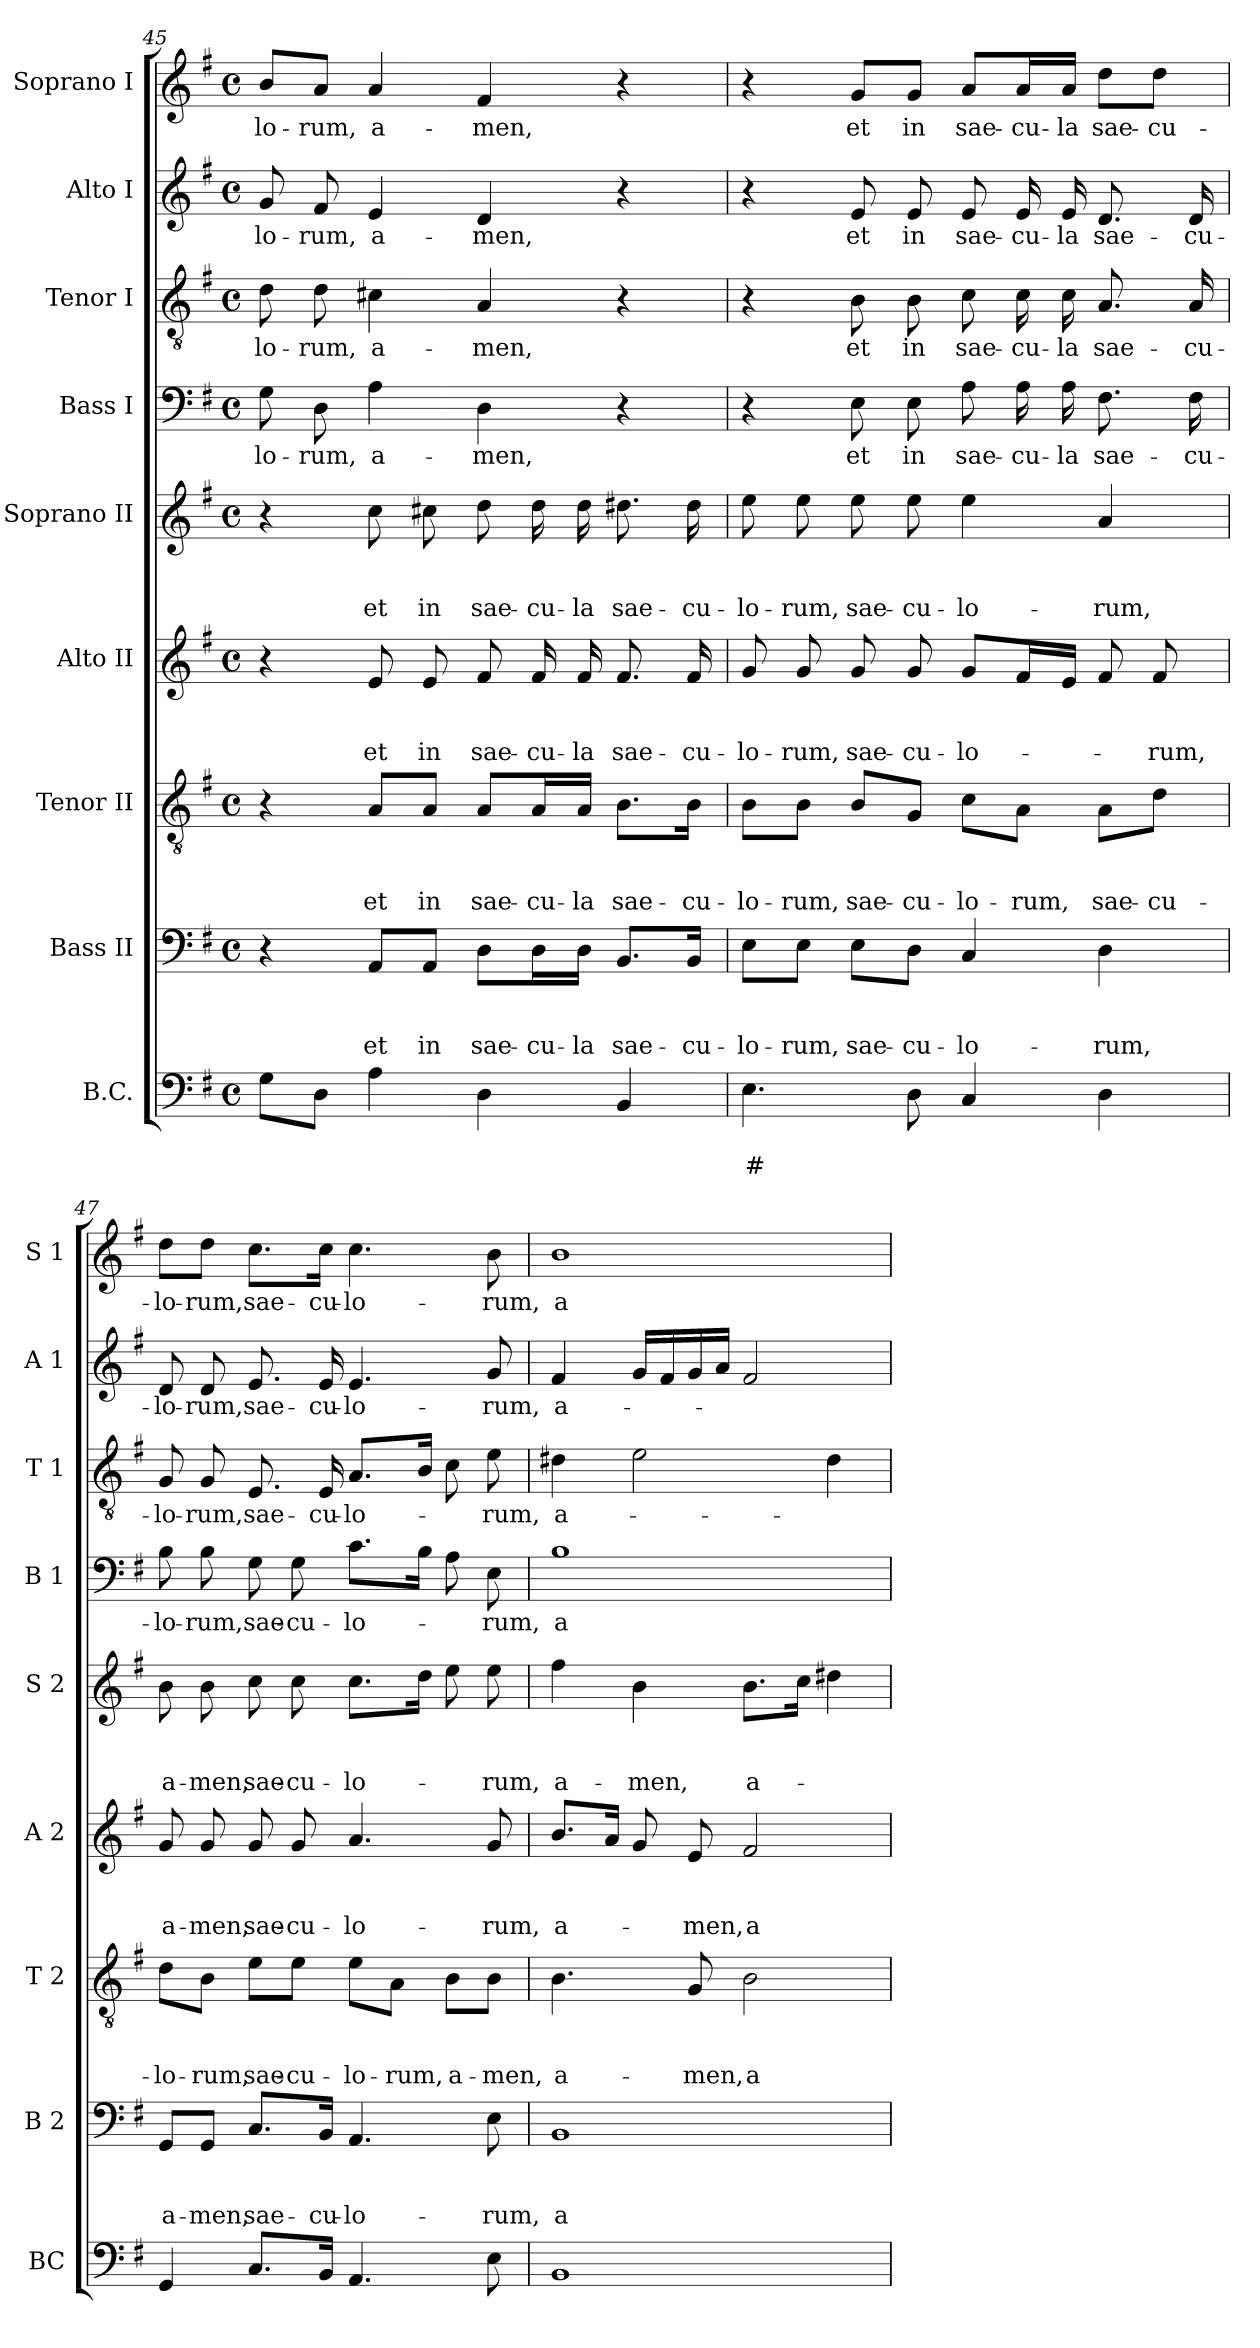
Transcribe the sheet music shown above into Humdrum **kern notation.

**kern	**text	**text	**kern	**text	**text	**text	**kern	**text	**text	**text	**kern	**text	**text	**text	**kern	**text	**text	**text	**kern	**text	**kern	**text	**kern	**text	**kern	**text
*part9	*part9	*part9	*part8	*part8	*part8	*part8	*part7	*part7	*part7	*part7	*part6	*part6	*part6	*part6	*part5	*part5	*part5	*part5	*part4	*part4	*part3	*part3	*part2	*part2	*part1	*part1
*staff9	*staff9	*staff9	*staff8	*staff8	*staff8	*staff8	*staff7	*staff7	*staff7	*staff7	*staff6	*staff6	*staff6	*staff6	*staff5	*staff5	*staff5	*staff5	*staff4	*staff4	*staff3	*staff3	*staff2	*staff2	*staff1	*staff1
*I"B.C.	*	*	*I"Bass II	*	*	*	*I"Tenor II	*	*	*	*I"Alto II	*	*	*	*I"Soprano II	*	*	*	*I"Bass I	*	*I"Tenor I	*	*I"Alto I	*	*I"Soprano I	*
*I'BC	*	*	*I'B 2	*	*	*	*I'T 2	*	*	*	*I'A 2	*	*	*	*I'S 2	*	*	*	*I'B 1	*	*I'T 1	*	*I'A 1	*	*I'S 1	*
*clefF4	*	*	*clefF4	*	*	*	*clefGv2	*	*	*	*clefG2	*	*	*	*clefG2	*	*	*	*clefF4	*	*clefGv2	*	*clefG2	*	*clefG2	*
*k[f#]	*	*	*k[f#]	*	*	*	*k[f#]	*	*	*	*k[f#]	*	*	*	*k[f#]	*	*	*	*k[f#]	*	*k[f#]	*	*k[f#]	*	*k[f#]	*
*G:	*	*	*G:	*	*	*	*G:	*	*	*	*G:	*	*	*	*G:	*	*	*	*G:	*	*G:	*	*G:	*	*G:	*
*M4/4	*	*	*M4/4	*	*	*	*M4/4	*	*	*	*M4/4	*	*	*	*M4/4	*	*	*	*M4/4	*	*M4/4	*	*M4/4	*	*M4/4	*
*met(c)	*	*	*met(c)	*	*	*	*met(c)	*	*	*	*met(c)	*	*	*	*met(c)	*	*	*	*met(c)	*	*met(c)	*	*met(c)	*	*met(c)	*
=45	=45	=45	=45	=45	=45	=45	=45	=45	=45	=45	=45	=45	=45	=45	=45	=45	=45	=45	=45	=45	=45	=45	=45	=45	=45	=45
!	!	!	!	!	!	!	!	!	!	!	!	!	!	!	!	!	!	!	!	!LO:LY:b	!	!LO:LY:b	!	!LO:LY:b	!	!LO:LY:b
8G\L	.	.	4r	.	.	.	4r	.	.	.	4r	.	.	.	4r	.	.	.	8G\	-lo-	8d\	-lo-	8g/	-lo-	8b/L	-lo-
!	!	!	!	!	!	!	!	!	!	!	!	!	!	!	!	!	!	!	!	!LO:LY:b	!	!LO:LY:b	!	!LO:LY:b	!	!LO:LY:b
8D\J	.	.	.	.	.	.	.	.	.	.	.	.	.	.	.	.	.	.	8D\	-rum,	8d\	-rum,	8f#/	-rum,	8a/J	-rum,
!	!	!	!	!	!	!LO:LY:b	!	!	!	!LO:LY:b	!	!	!	!LO:LY:b	!	!	!	!LO:LY:b	!	!LO:LY:b	!	!LO:LY:b	!	!LO:LY:b	!	!LO:LY:b
4A\	.	.	8AA/L	.	.	et	8A/L	.	.	et	8e/	.	.	et	8cc\	.	.	et	4A\	a-	4c#X\	a-	4e/	a-	4a/	a-
!	!	!	!	!	!	!LO:LY:b	!	!	!	!LO:LY:b	!	!	!	!LO:LY:b	!	!	!	!LO:LY:b	!	!	!	!	!	!	!	!
.	.	.	8AA/J	.	.	in	8A/J	.	.	in	8e/	.	.	in	8cc#X\	.	.	in	.	.	.	.	.	.	.	.
!	!	!	!	!	!	!LO:LY:b	!	!	!	!LO:LY:b	!	!	!	!LO:LY:b	!	!	!	!LO:LY:b	!	!LO:LY:b	!	!LO:LY:b	!	!LO:LY:b	!	!LO:LY:b
4D\	.	.	8D\L	.	.	sae-	8A/L	.	.	sae-	8f#/	.	.	sae-	8dd\	.	.	sae-	4D\	-men,	4A/	-men,	4d/	-men,	4f#/	-men,
!	!	!	!	!	!	!LO:LY:b	!	!	!	!LO:LY:b	!	!	!	!LO:LY:b	!	!	!	!LO:LY:b	!	!	!	!	!	!	!	!
.	.	.	16D\L	.	.	-cu-	16A/L	.	.	-cu-	16f#/	.	.	-cu-	16dd\	.	.	-cu-	.	.	.	.	.	.	.	.
!	!	!	!	!	!	!LO:LY:b	!	!	!	!LO:LY:b	!	!	!	!LO:LY:b	!	!	!	!LO:LY:b	!	!	!	!	!	!	!	!
.	.	.	16D\JJ	.	.	-la	16A/JJ	.	.	-la	16f#/	.	.	-la	16dd\	.	.	-la	.	.	.	.	.	.	.	.
!	!	!	!	!	!	!LO:LY:b	!	!	!	!LO:LY:b	!	!	!	!LO:LY:b	!	!	!	!LO:LY:b	!	!	!	!	!	!	!	!
4BB/	.	.	8.BB/L	.	.	sae-	8.B\L	.	.	sae-	8.f#/	.	.	sae-	8.dd#X\	.	.	sae-	4r	.	4r	.	4r	.	4r	.
!	!	!	!	!	!	!LO:LY:b	!	!	!	!LO:LY:b	!	!	!	!LO:LY:b	!	!	!	!LO:LY:b	!	!	!	!	!	!	!	!
.	.	.	16BB/Jk	.	.	-cu-	16B\Jk	.	.	-cu-	16f#/	.	.	-cu-	16dd#\	.	.	-cu-	.	.	.	.	.	.	.	.
!!LO:PB:g=z
=46	=46	=46	=46	=46	=46	=46	=46	=46	=46	=46	=46	=46	=46	=46	=46	=46	=46	=46	=46	=46	=46	=46	=46	=46	=46	=46
!	!	!LO:LY:b	!	!	!	!LO:LY:b	!	!	!	!LO:LY:b	!	!	!	!LO:LY:b	!	!	!	!LO:LY:b	!	!	!	!	!	!	!	!
4.E\	.	#	8E\L	.	.	-lo-	8B\L	.	.	-lo-	8g/	.	.	-lo-	8ee\	.	.	-lo-	4r	.	4r	.	4r	.	4r	.
!	!	!	!	!	!	!LO:LY:b	!	!	!	!LO:LY:b	!	!	!	!LO:LY:b	!	!	!	!LO:LY:b	!	!	!	!	!	!	!	!
.	.	.	8E\J	.	.	-rum,	8B\J	.	.	-rum,	8g/	.	.	-rum,	8ee\	.	.	-rum,	.	.	.	.	.	.	.	.
!	!	!	!	!	!	!LO:LY:b	!	!	!	!LO:LY:b	!	!	!	!LO:LY:b	!	!	!	!LO:LY:b	!	!LO:LY:b	!	!LO:LY:b	!	!LO:LY:b	!	!LO:LY:b
.	.	.	8E\L	.	.	sae-	8B/L	.	.	sae-	8g/	.	.	sae-	8ee\	.	.	sae-	8E\	et	8B\	et	8e/	et	8g/L	et
!	!	!	!	!	!	!LO:LY:b	!	!	!	!LO:LY:b	!	!	!	!LO:LY:b	!	!	!	!LO:LY:b	!	!LO:LY:b	!	!LO:LY:b	!	!LO:LY:b	!	!LO:LY:b
8D\	.	.	8D\J	.	.	-cu-	8G/J	.	.	-cu-	8g/	.	.	-cu-	8ee\	.	.	-cu-	8E\	in	8B\	in	8e/	in	8g/J	in
!	!	!	!	!	!	!LO:LY:b	!	!	!	!LO:LY:b	!	!	!	!LO:LY:b	!	!	!	!LO:LY:b	!	!LO:LY:b	!	!LO:LY:b	!	!LO:LY:b	!	!LO:LY:b
4C/	.	.	4C/	.	.	-lo-	8c\L	.	.	-lo-	8g/L	.	.	-lo-	4ee\	.	.	-lo-	8A\	sae-	8c\	sae-	8e/	sae-	8a/L	sae-
!	!	!	!	!	!	!	!	!	!	!LO:LY:b	!	!	!	!	!	!	!	!	!	!LO:LY:b	!	!LO:LY:b	!	!LO:LY:b	!	!LO:LY:b
.	.	.	.	.	.	.	8A\J	.	.	-rum,	16f#/L	.	.	.	.	.	.	.	16A\	-cu-	16c\	-cu-	16e/	-cu-	16a/L	-cu-
!	!	!	!	!	!	!	!	!	!	!	!	!	!	!	!	!	!	!	!	!LO:LY:b	!	!LO:LY:b	!	!LO:LY:b	!	!LO:LY:b
.	.	.	.	.	.	.	.	.	.	.	16e/JJ	.	.	.	.	.	.	.	16A\	-la	16c\	-la	16e/	-la	16a/JJ	-la
!	!	!	!	!	!	!LO:LY:b	!	!	!	!LO:LY:b	!	!	!	!	!	!	!	!LO:LY:b	!	!LO:LY:b	!	!LO:LY:b	!	!LO:LY:b	!	!LO:LY:b
4D\	.	.	4D\	.	.	-rum,	8A\L	.	.	sae-	8f#/	.	.	.	4a/	.	.	-rum,	8.F#\	sae-	8.A/	sae-	8.d/	sae-	8dd\L	sae-
!	!	!	!	!	!	!	!	!	!	!LO:LY:b	!	!	!	!LO:LY:b	!	!	!	!	!	!	!	!	!	!	!	!LO:LY:b
.	.	.	.	.	.	.	8d\J	.	.	-cu-	8f#/	.	.	-rum,	.	.	.	.	.	.	.	.	.	.	8dd\J	-cu-
!	!	!	!	!	!	!	!	!	!	!	!	!	!	!	!	!	!	!	!	!LO:LY:b	!	!LO:LY:b	!	!LO:LY:b	!	!
.	.	.	.	.	.	.	.	.	.	.	.	.	.	.	.	.	.	.	16F#\	-cu-	16A/	-cu-	16d/	-cu-	.	.
=47	=47	=47	=47	=47	=47	=47	=47	=47	=47	=47	=47	=47	=47	=47	=47	=47	=47	=47	=47	=47	=47	=47	=47	=47	=47	=47
!	!	!	!	!	!	!LO:LY:b	!	!	!	!LO:LY:b	!	!	!	!LO:LY:b	!	!	!	!LO:LY:b	!	!LO:LY:b	!	!LO:LY:b	!	!LO:LY:b	!	!LO:LY:b
4GG/	.	.	8GG/L	.	.	a-	8d\L	.	.	-lo-	8g/	.	.	a-	8b\	.	.	a-	8B\	-lo-	8G/	-lo-	8d/	-lo-	8dd\L	-lo-
!	!	!	!	!	!	!LO:LY:b	!	!	!	!LO:LY:b	!	!	!	!LO:LY:b	!	!	!	!LO:LY:b	!	!LO:LY:b	!	!LO:LY:b	!	!LO:LY:b	!	!LO:LY:b
.	.	.	8GG/J	.	.	-men,	8B\J	.	.	-rum,	8g/	.	.	-men,	8b\	.	.	-men,	8B\	-rum,	8G/	-rum,	8d/	-rum,	8dd\J	-rum,
!	!	!	!	!	!	!LO:LY:b	!	!	!	!LO:LY:b	!	!	!	!LO:LY:b	!	!	!	!LO:LY:b	!	!LO:LY:b	!	!LO:LY:b	!	!LO:LY:b	!	!LO:LY:b
8.C/L	.	.	8.C/L	.	.	sae-	8e\L	.	.	sae-	8g/	.	.	sae-	8cc\	.	.	sae-	8G\	sae-	8.E/	sae-	8.e/	sae-	8.cc\L	sae-
!	!	!	!	!	!	!	!	!	!	!LO:LY:b	!	!	!	!LO:LY:b	!	!	!	!LO:LY:b	!	!LO:LY:b	!	!	!	!	!	!
.	.	.	.	.	.	.	8e\J	.	.	-cu-	8g/	.	.	-cu-	8cc\	.	.	-cu-	8G\	-cu-	.	.	.	.	.	.
!	!	!	!	!	!	!LO:LY:b	!	!	!	!	!	!	!	!	!	!	!	!	!	!	!	!LO:LY:b	!	!LO:LY:b	!	!LO:LY:b
16BB/Jk	.	.	16BB/Jk	.	.	-cu-	.	.	.	.	.	.	.	.	.	.	.	.	.	.	16E/	-cu-	16e/	-cu-	16cc\Jk	-cu-
!	!	!	!	!	!	!LO:LY:b	!	!	!	!LO:LY:b	!	!	!	!LO:LY:b	!	!	!	!LO:LY:b	!	!LO:LY:b	!	!LO:LY:b	!	!LO:LY:b	!	!LO:LY:b
4.AA/	.	.	4.AA/	.	.	-lo-	8e\L	.	.	-lo-	4.a/	.	.	-lo-	8.cc\L	.	.	-lo-	8.c\L	-lo-	8.A/L	-lo-	4.e/	-lo-	4.cc\	-lo-
!	!	!	!	!	!	!	!	!	!	!LO:LY:b	!	!	!	!	!	!	!	!	!	!	!	!	!	!	!	!
.	.	.	.	.	.	.	8A\J	.	.	-rum,	.	.	.	.	.	.	.	.	.	.	.	.	.	.	.	.
.	.	.	.	.	.	.	.	.	.	.	.	.	.	.	16dd\Jk	.	.	.	16B\Jk	.	16B/Jk	.	.	.	.	.
!	!	!	!	!	!	!	!	!	!	!LO:LY:b	!	!	!	!	!	!	!	!	!	!	!	!	!	!	!	!
.	.	.	.	.	.	.	8B\L	.	.	a-	.	.	.	.	8ee\	.	.	.	8A\	.	8c\	.	.	.	.	.
!	!	!	!	!	!	!LO:LY:b	!	!	!	!LO:LY:b	!	!	!	!LO:LY:b	!	!	!	!LO:LY:b	!	!LO:LY:b	!	!LO:LY:b	!	!LO:LY:b	!	!LO:LY:b
8E\	.	.	8E\	.	.	-rum,	8B\J	.	.	-men,	8g/	.	.	-rum,	8ee\	.	.	-rum,	8E\	-rum,	8e\	-rum,	8g/	-rum,	8b\	-rum,
=48	=48	=48	=48	=48	=48	=48	=48	=48	=48	=48	=48	=48	=48	=48	=48	=48	=48	=48	=48	=48	=48	=48	=48	=48	=48	=48
*^	*	*	*	*	*	*	*	*	*	*	*	*	*	*	*	*	*	*	*	*	*	*	*	*	*	*
!	!	!	!	!	!	!	!LO:LY:b	!	!	!	!LO:LY:b	!	!	!	!LO:LY:b	!	!	!	!LO:LY:b	!	!LO:LY:b	!	!LO:LY:b	!	!LO:LY:b	!	!LO:LY:b
1BB	4ryy	.	.	1BB	.	.	a-	4.B\	.	.	a-	8.b/L	.	.	a-	4ff#\	.	.	a-	1B	a-	4d#X\	a-	4f#/	a-	1b	a-
.	.	.	.	.	.	.	.	.	.	.	.	16a/Jk	.	.	.	.	.	.	.	.	.	.	.	.	.	.	.
!	!	!	!	!	!	!	!	!	!	!	!	!	!	!	!	!	!	!	!LO:LY:b	!	!	!	!	!	!	!	!
.	4ryy	.	.	.	.	.	.	.	.	.	.	8g/	.	.	.	4b\	.	.	-men,	.	.	2e\	.	16g/LL	.	.	.
.	.	.	.	.	.	.	.	.	.	.	.	.	.	.	.	.	.	.	.	.	.	.	.	16f#/	.	.	.
!	!	!	!	!	!	!	!	!	!	!	!LO:LY:b	!	!	!	!LO:LY:b	!	!	!	!	!	!	!	!	!	!	!	!
.	.	.	.	.	.	.	.	8G/	.	.	-men,	8e/	.	.	-men,	.	.	.	.	.	.	.	.	16g/	.	.	.
.	.	.	.	.	.	.	.	.	.	.	.	.	.	.	.	.	.	.	.	.	.	.	.	16a/JJ	.	.	.
!	!	!	!	!	!	!	!	!	!	!	!LO:LY:b	!	!	!	!LO:LY:b	!	!	!	!LO:LY:b	!	!	!	!	!	!	!	!
.	2ryy	.	.	.	.	.	.	2B\	.	.	a-	2f#/	.	.	a-	8.b\L	.	.	a-	.	.	.	.	2f#/	.	.	.
.	.	.	.	.	.	.	.	.	.	.	.	.	.	.	.	16cc\Jk	.	.	.	.	.	.	.	.	.	.	.
.	.	.	.	.	.	.	.	.	.	.	.	.	.	.	.	4dd#X\	.	.	.	.	.	4d#\	.	.	.	.	.
*v	*v	*	*	*	*	*	*	*	*	*	*	*	*	*	*	*	*	*	*	*	*	*	*	*	*	*	*
=	=	=	=	=	=	=	=	=	=	=	=	=	=	=	=	=	=	=	=	=	=	=	=	=	=	=
*-	*-	*-	*-	*-	*-	*-	*-	*-	*-	*-	*-	*-	*-	*-	*-	*-	*-	*-	*-	*-	*-	*-	*-	*-	*-	*-
